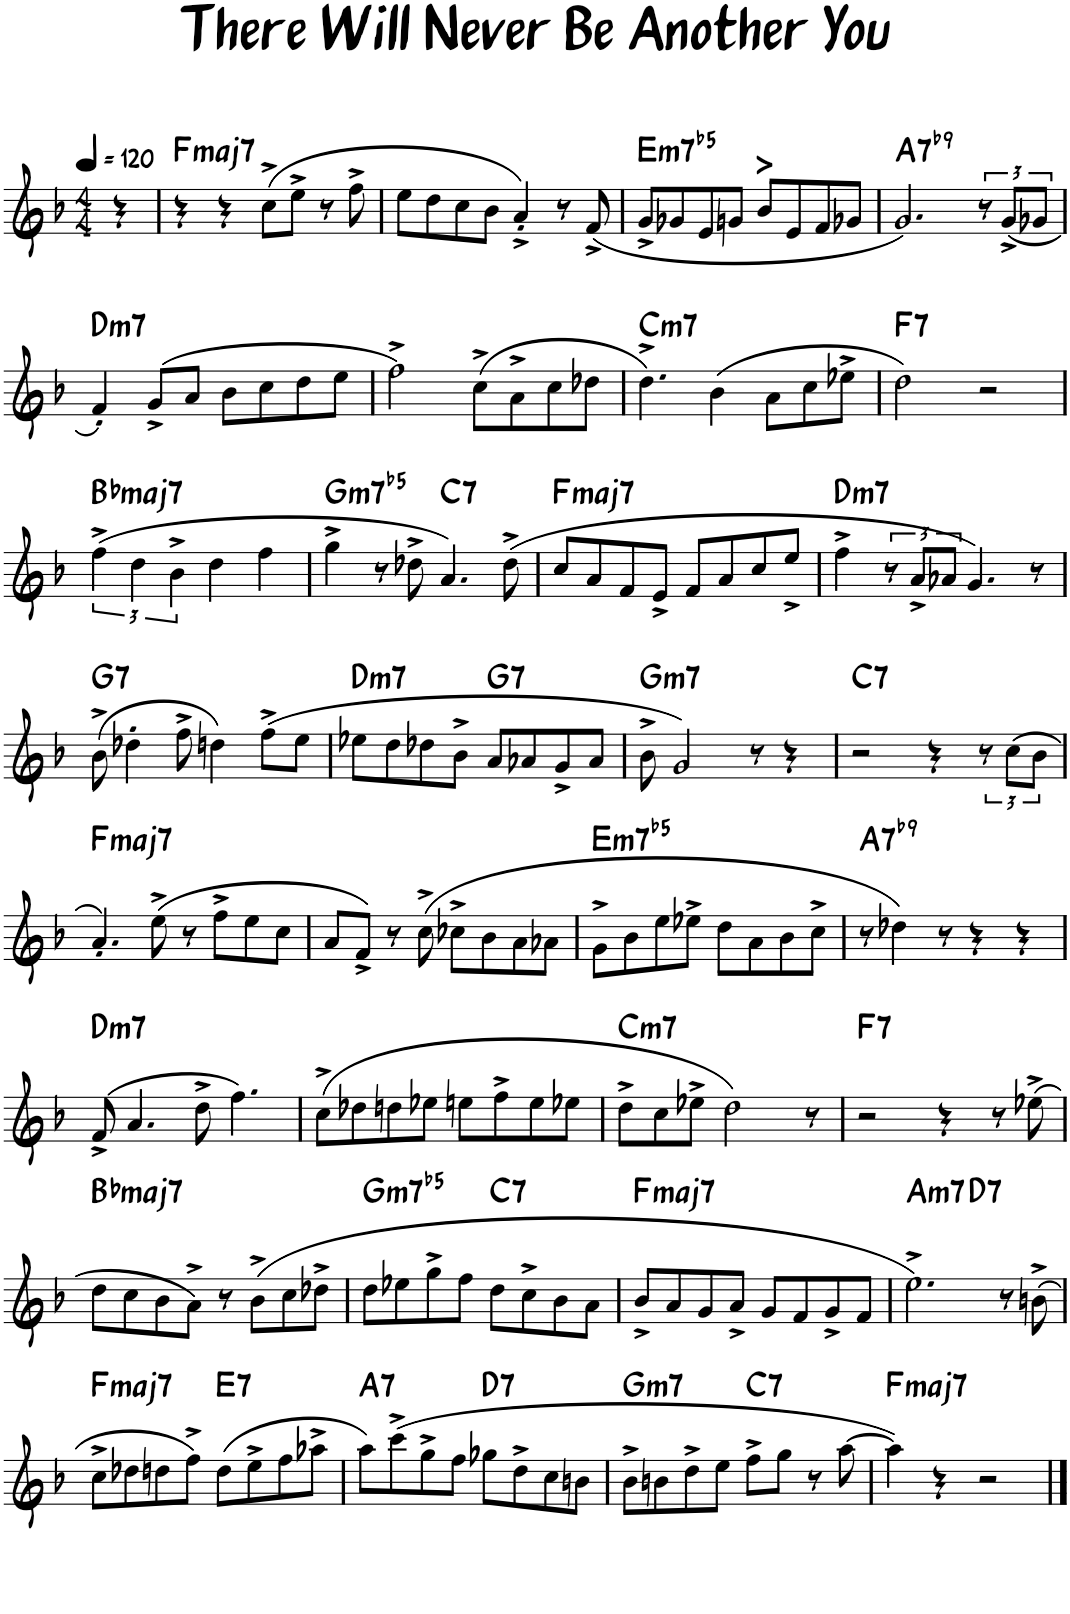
**kern	**harte
*part1	*part1
*staff1	*
*I"Tenor Saxophone	*
*I'T. Sax.	*
*clefG2	*
*Trd8c14	*
*k[b-]	*
*M4/4	*
*MM120	*
=	=
4r	.
=1	=1
!	!LO:H:kt=maj7
4r	F:maj7
4r	.
(8cc^\L	.
8ee^\J	.
8r	.
8ff^\	.
=2	=2
8ee\L	.
8dd\	.
8cc\	.
8b-\J	.
4a'^/)	.
8r	.
(8f^/	.
=3	=3
!	!LO:H:kt=m7b5
8g^/L	E:hdim7
8g-X/	.
8e/	.
8gn/J	.
8b->/L	.
8e/	.
8f/	.
8g-X/J	.
=4	=4
!	!LO:H:kt=7
2.g/)	A:7(b9)
12r	.
(12g^/L	.
12g-X/J	.
!!LO:LB:g=z
=5	=5
!	!LO:H:kt=m7
4f'/)	D:min7
(8g^/L	.
8a/J	.
8b-\L	.
8cc\	.
8dd\	.
8ee\J	.
=6	=6
2ff^\)	.
(8cc^\L	.
8a^\	.
8cc\	.
8dd-X\J	.
=7	=7
!	!LO:H:kt=m7
4.dd^\)	C:min7
(4b-\	.
8a\L	.
8cc\	.
8ee-X^\J	.
=8	=8
!	!LO:H:kt=7
2dd\)	F:7
2r	.
!!LO:LB:g=z
=9	=9
!	!LO:H:kt=maj7
(6ff^\	Bb:maj7
6dd\	.
6b-^\	.
4dd\	.
4ff\	.
=10	=10
!	!LO:H:kt=m7b5
4gg^\	G:hdim7
8r	.
8dd-X^\	.
!	!LO:H:kt=7
4.a/)	C:7
(8dd-^\	.
=11	=11
!	!LO:H:kt=maj7
8cc/L	F:maj7
8a/	.
8f/	.
8e^/J	.
8f/L	.
8a/	.
8cc/	.
8ee^/J	.
=12	=12
!	!LO:H:kt=m7
4ff^\	D:min7
12r	.
12a^/L	.
12a-X/J	.
4.g/)	.
8r	.
!!LO:LB:g=z
=13	=13
!	!LO:H:kt=7
(8b-^\	G:7
4dd-X'\	.
8ff^\	.
4ddn\)	.
(8ff^\L	.
8ee\J	.
=14	=14
!	!LO:H:kt=m7
8ee-X\L	D:min7
8dd\	.
8dd-X\	.
8b-^\J	.
!	!LO:H:kt=7
8a/L	G:7
8a-X/	.
8g^/	.
8a-/J	.
=15	=15
!	!LO:H:kt=m7
8b-^\	G:min7
2g/)	.
8r	.
4r	.
=16	=16
!	!LO:H:kt=7
2r	C:7
4r	.
12r	.
(12cc\L	.
12b-\J	.
!!LO:LB:g=z
=17	=17
!	!LO:H:kt=maj7
4.a'/)	F:maj7
(8ee^\	.
8r	.
8ff^\L	.
8ee\	.
8cc\J	.
=18	=18
8a/L	.
8f^/J)	.
8r	.
(8cc^\	.
8cc-X^\L	.
8b-\	.
8a\	.
8a-X\J	.
=19	=19
!	!LO:H:kt=m7b5
8g^\L	E:hdim7
8b-\	.
8ee\	.
8ee-X^\J	.
8dd\L	.
8a\	.
8b-\	.
8cc^\J	.
=20	=20
!	!LO:H:kt=7
8r	A:7(b9)
4dd-X\)	.
8r	.
4r	.
4r	.
!!LO:LB:g=z
=21	=21
!	!LO:H:kt=m7
(8f^/	D:min7
4.a/	.
8dd^\	.
4.ff\)	.
=22	=22
(8cc^\L	.
8dd-X\	.
8ddn\	.
8ee-X\J	.
8een\L	.
8ff^\	.
8ee\	.
8ee-X\J	.
=23	=23
!	!LO:H:kt=m7
8dd^\L	C:min7
8cc\	.
8ee-X^\J	.
2dd\)	.
8r	.
=24	=24
!	!LO:H:kt=7
2r	F:7
4r	.
8r	.
(8ee-X^\	.
!!LO:LB:g=z
=25	=25
!	!LO:H:kt=maj7
8dd\L	Bb:maj7
8cc\	.
8b-\	.
8a^\J)	.
8r	.
(8b-^\L	.
8cc\	.
8dd-X^\J	.
=26	=26
!	!LO:H:kt=m7b5
8dd\L	G:hdim7
8ee-X\	.
8gg^\	.
8ff\J	.
!	!LO:H:kt=7
8dd\L	C:7
8cc^\	.
8b-\	.
8a\J	.
=27	=27
!	!LO:H:kt=maj7
8b-^/L	F:maj7
8a/	.
8g/	.
8a^/J	.
8g/L	.
8f/	.
8g^/	.
8f/J	.
=28	=28
!	!LO:H:kt=m7
*^	*
2.ee^\)	2ryy	A:min7
!	!	!LO:H:kt=7
.	2ryy	D:7
8r	.	.
(8bn^\	.	.
!!LO:LB:g=z	!!
=29	=29	=29
!	!	!LO:H:kt=maj7
*v	*v	*
8cc^\L	F:maj7
8dd-X\	.
8ddn\	.
8ff^\J)	.
!	!LO:H:kt=7
(8dd\L	E:7
8ee^\	.
8ff\	.
8aa-X^\J	.
=30	=30
!	!LO:H:kt=7
8aa\L)	A:7
(8ccc^\	.
8gg^\	.
8ff\J	.
!	!LO:H:kt=7
8gg-X\L	D:7
8dd^\	.
8cc\	.
8bn\J	.
=31	=31
!	!LO:H:kt=m7
8b-^\L	G:min7
8bn\	.
8dd^\	.
8ee\J	.
!	!LO:H:kt=7
8ff^\L	C:7
8gg\J	.
8r	.
[8aa\	.
=32	=32
!	!LO:H:kt=maj7
4aa\])	F:maj7
4r	.
2r	.
==	==
*-	*-
